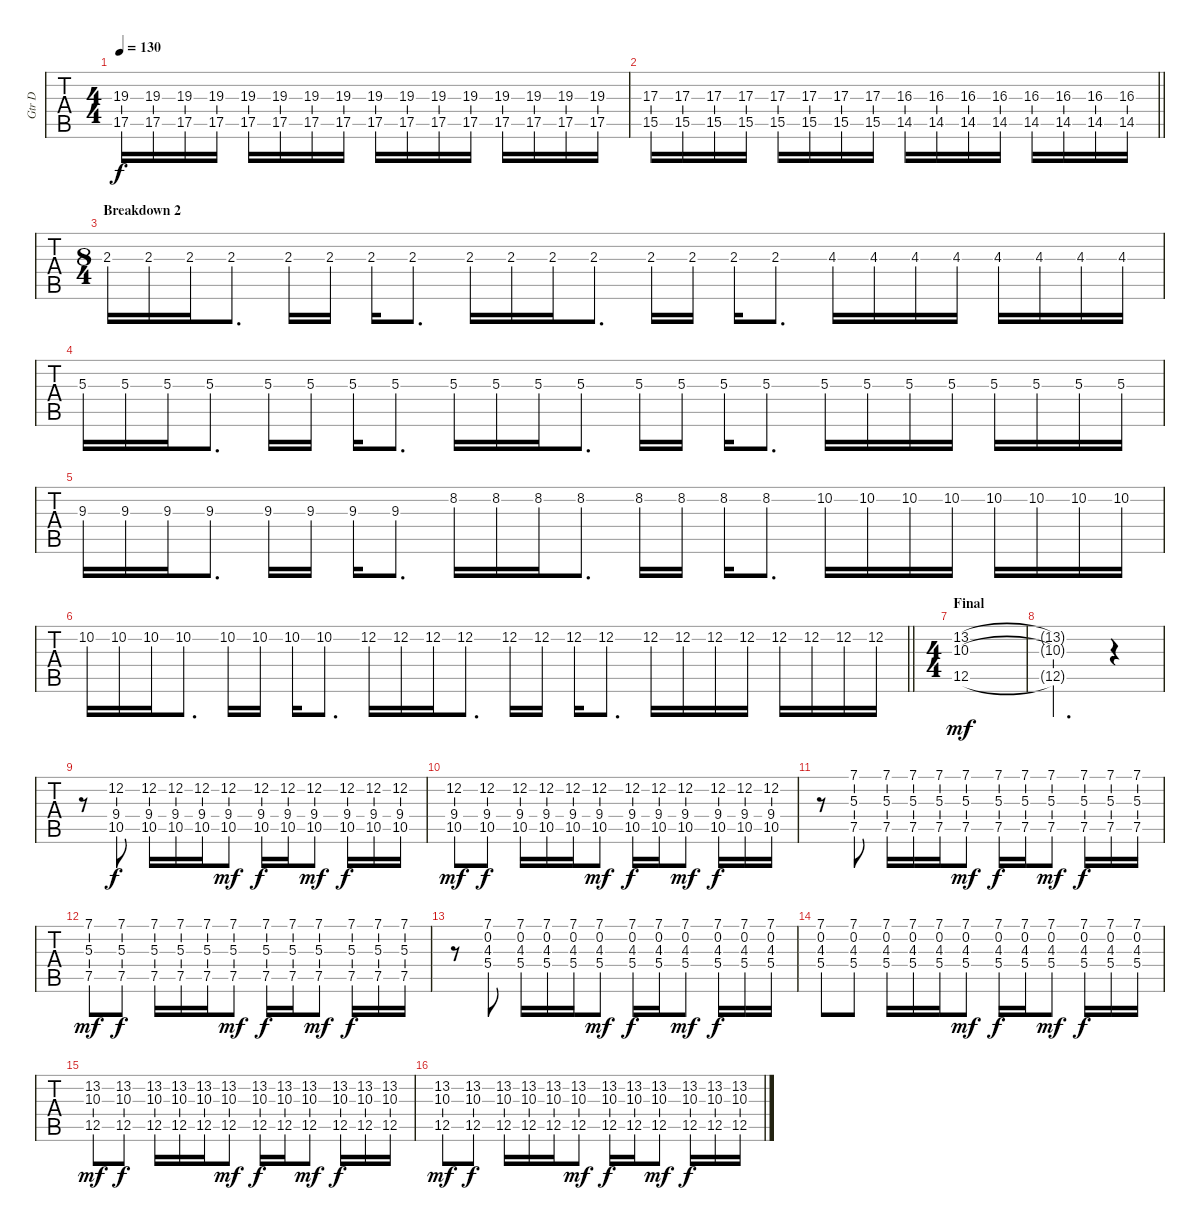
\track ("Gtr D" "Gtr D") {instrument distortionguitar}
\staff {tabs}
\tuning (E4 B3 G3 D3 A2 D2) {hide}
\ts (4 4)
\tempo 130
\clef g2
\ks c
(19.3 17.5).16{dy f} (19.3 17.5).16 (19.3 17.5).16 (19.3 17.5).16 (19.3 17.5).16 (19.3 17.5).16 (19.3 17.5).16 (19.3 17.5).16 (19.3 17.5).16 (19.3 17.5).16 (19.3 17.5).16 (19.3 17.5).16 (19.3 17.5).16 (19.3 17.5).16 (19.3 17.5).16 (19.3 17.5).16 |
\barLineRight lightlight
(17.3 15.5).16 (17.3 15.5).16 (17.3 15.5).16 (17.3 15.5).16 (17.3 15.5).16 (17.3 15.5).16 (17.3 15.5).16 (17.3 15.5).16 (16.3 14.5).16 (16.3 14.5).16 (16.3 14.5).16 (16.3 14.5).16 (16.3 14.5).16 (16.3 14.5).16 (16.3 14.5).16 (16.3 14.5).16 |
\ts (8 4)
\section ("" "Breakdown 2")
2.3.16 2.3.16 2.3.16 2.3.8{d} 2.3{ac}.16 2.3.16 2.3{hac}.16 2.3.8{d} 2.3.16 2.3.16 2.3.16 2.3.8{d} 2.3{ac}.16 2.3.16 2.3{hac}.16 2.3.8{d} 4.3{ac}.16 4.3.16 4.3.16 4.3.16 4.3{ac}.16 4.3.16 4.3.16 4.3.16 |
5.3.16 5.3.16 5.3.16 5.3.8{d} 5.3{ac}.16 5.3.16 5.3{hac}.16 5.3.8{d} 5.3.16 5.3.16 5.3.16 5.3.8{d} 5.3{ac}.16 5.3.16 5.3{hac}.16 5.3.8{d} 5.3.16 5.3.16 5.3.16 5.3.16 5.3.16 5.3.16 5.3.16 5.3.16 |
9.3.16 9.3.16 9.3.16 9.3.8{d} 9.3.16 9.3.16 9.3.16 9.3.8{d} 8.2.16 8.2.16 8.2.16 8.2.8{d} 8.2.16 8.2.16 8.2.16 8.2.8{d} 10.2.16 10.2.16 10.2.16 10.2.16 10.2.16 10.2.16 10.2.16 10.2.16 |
\barLineRight lightlight
10.2.16 10.2.16 10.2.16 10.2.8{d} 10.2.16 10.2.16 10.2.16 10.2.8{d} 12.2.16 12.2.16 12.2.16 12.2.8{d} 12.2.16 12.2.16 12.2.16 12.2.8{d} 12.2.16 12.2.16 12.2.16 12.2.16 12.2.16 12.2.16 12.2.16 12.2.16 |
\ts (4 4)
\section ("" "Final")
(13.2{ac} 10.3{ac} 12.5{ac}).1{dy mf} |
(13.2{t} 10.3{t} 12.5{t}).2{d} r.4 |
r.8 (12.2 9.4 10.5).8{dy f} (12.2 9.4 10.5).16 (12.2 9.4 10.5).16 (12.2 9.4 10.5).16 (12.2{ac} 9.4{ac} 10.5{ac}).8{dy mf} (12.2 9.4 10.5).16{dy f} (12.2 9.4 10.5).16 (12.2{ac} 9.4{ac} 10.5{ac}).8{dy mf} (12.2 9.4 10.5).16{dy f} (12.2 9.4 10.5).16 (12.2 9.4 10.5).16 |
(12.2{ac} 9.4{ac} 10.5{ac}).8{dy mf} (12.2 9.4 10.5).8{dy f} (12.2 9.4 10.5).16 (12.2 9.4 10.5).16 (12.2 9.4 10.5).16 (12.2{ac} 9.4{ac} 10.5{ac}).8{dy mf} (12.2 9.4 10.5).16{dy f} (12.2 9.4 10.5).16 (12.2{ac} 9.4{ac} 10.5{ac}).8{dy mf} (12.2 9.4 10.5).16{dy f} (12.2 9.4 10.5).16 (12.2 9.4 10.5).16 |
r.8 (7.1 5.3 7.5).8 (7.1 5.3 7.5).16 (7.1 5.3 7.5).16 (7.1 5.3 7.5).16 (7.1{ac} 5.3{ac} 7.5{ac}).8{dy mf} (7.1 5.3 7.5).16{dy f} (7.1 5.3 7.5).16 (7.1{ac} 5.3{ac} 7.5{ac}).8{dy mf} (7.1 5.3 7.5).16{dy f} (7.1 5.3 7.5).16 (7.1 5.3 7.5).16 |
(7.1{ac} 5.3{ac} 7.5{ac}).8{dy mf} (7.1 5.3 7.5).8{dy f} (7.1 5.3 7.5).16 (7.1 5.3 7.5).16 (7.1 5.3 7.5).16 (7.1{ac} 5.3{ac} 7.5{ac}).8{dy mf} (7.1 5.3 7.5).16{dy f} (7.1 5.3 7.5).16 (7.1{ac} 5.3{ac} 7.5{ac}).8{dy mf} (7.1 5.3 7.5).16{dy f} (7.1 5.3 7.5).16 (7.1 5.3 7.5).16 |
r.8 (7.1 0.2 4.3 5.4).8 (7.1 0.2 4.3 5.4).16 (7.1 0.2 4.3 5.4).16 (7.1 0.2 4.3 5.4).16 (7.1{ac} 0.2{ac} 4.3{ac} 5.4{ac}).8{dy mf} (7.1 0.2 4.3 5.4).16{dy f} (7.1 0.2 4.3 5.4).16 (7.1{ac} 0.2{ac} 4.3{ac} 5.4{ac}).8{dy mf} (7.1 0.2 4.3 5.4).16{dy f} (7.1 0.2 4.3 5.4).16 (7.1 0.2 4.3 5.4).16 |
(7.1 0.2 4.3 5.4).8 (7.1 0.2 4.3 5.4).8 (7.1 0.2 4.3 5.4).16 (7.1 0.2 4.3 5.4).16 (7.1 0.2 4.3 5.4).16 (7.1{ac} 0.2{ac} 4.3{ac} 5.4{ac}).8{dy mf} (7.1 0.2 4.3 5.4).16{dy f} (7.1 0.2 4.3 5.4).16 (7.1{ac} 0.2{ac} 4.3{ac} 5.4{ac}).8{dy mf} (7.1 0.2 4.3 5.4).16{dy f} (7.1 0.2 4.3 5.4).16 (7.1 0.2 4.3 5.4).16 |
(13.2{ac} 10.3{ac} 12.5{ac}).8{dy mf} (13.2 10.3 12.5).8{dy f} (13.2 10.3 12.5).16 (13.2 10.3 12.5).16 (13.2 10.3 12.5).16 (13.2{ac} 10.3{ac} 12.5{ac}).8{dy mf} (13.2 10.3 12.5).16{dy f} (13.2 10.3 12.5).16 (13.2{ac} 10.3{ac} 12.5{ac}).8{dy mf} (13.2 10.3 12.5).16{dy f} (13.2 10.3 12.5).16 (13.2 10.3 12.5).16 |
(13.2{ac} 10.3{ac} 12.5{ac}).8{dy mf} (13.2 10.3 12.5).8{dy f} (13.2 10.3 12.5).16 (13.2 10.3 12.5).16 (13.2 10.3 12.5).16 (13.2{ac} 10.3{ac} 12.5{ac}).8{dy mf} (13.2 10.3 12.5).16{dy f} (13.2 10.3 12.5).16 (13.2{ac} 10.3{ac} 12.5{ac}).8{dy mf} (13.2 10.3 12.5).16{dy f} (13.2 10.3 12.5).16 (13.2 10.3 12.5).16
